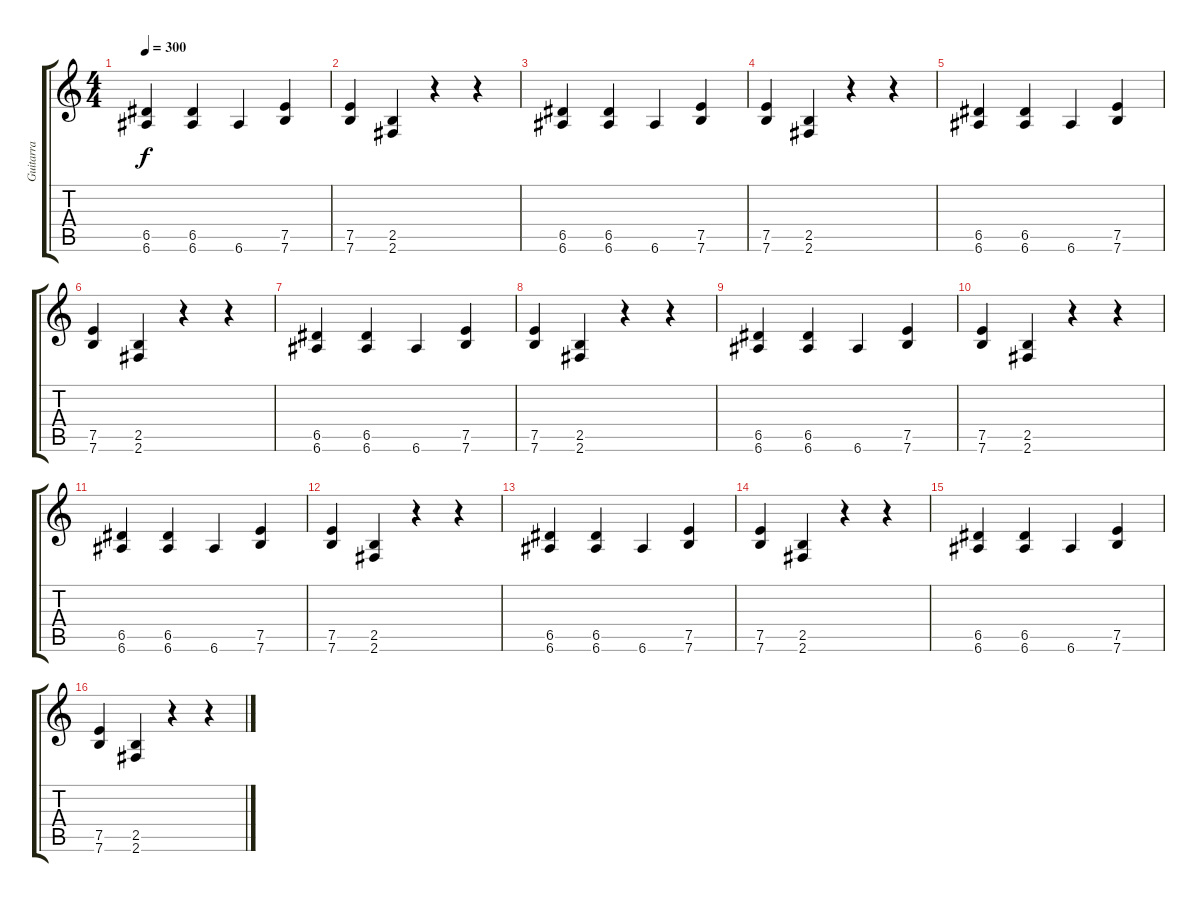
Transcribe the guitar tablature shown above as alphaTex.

\track ("Guitarra" "Guitarra") {instrument electricguitarclean}
\staff {score tabs}
\tuning (E4 B3 G3 D3 A2 E2) {hide}
\ts (4 4)
\tempo 300
\clef g2
\ks c
(6.5 6.6).4{dy f instrument electricguitarclean} (6.5 6.6).4 6.6.4 (7.5 7.6).4 |
(7.5 7.6).4 (2.5 2.6).4 r.4 r.4 |
(6.5 6.6).4 (6.5 6.6).4 6.6.4 (7.5 7.6).4 |
(7.5 7.6).4 (2.5 2.6).4 r.4 r.4 |
(6.5 6.6).4 (6.5 6.6).4 6.6.4 (7.5 7.6).4 |
(7.5 7.6).4 (2.5 2.6).4 r.4 r.4 |
(6.5 6.6).4 (6.5 6.6).4 6.6.4 (7.5 7.6).4 |
(7.5 7.6).4 (2.5 2.6).4 r.4 r.4 |
(6.5 6.6).4 (6.5 6.6).4 6.6.4 (7.5 7.6).4 |
(7.5 7.6).4 (2.5 2.6).4 r.4 r.4 |
(6.5 6.6).4 (6.5 6.6).4 6.6.4 (7.5 7.6).4 |
(7.5 7.6).4 (2.5 2.6).4 r.4 r.4 |
(6.5 6.6).4 (6.5 6.6).4 6.6.4 (7.5 7.6).4 |
(7.5 7.6).4 (2.5 2.6).4 r.4 r.4 |
(6.5 6.6).4 (6.5 6.6).4 6.6.4 (7.5 7.6).4 |
(7.5 7.6).4 (2.5 2.6).4 r.4 r.4
